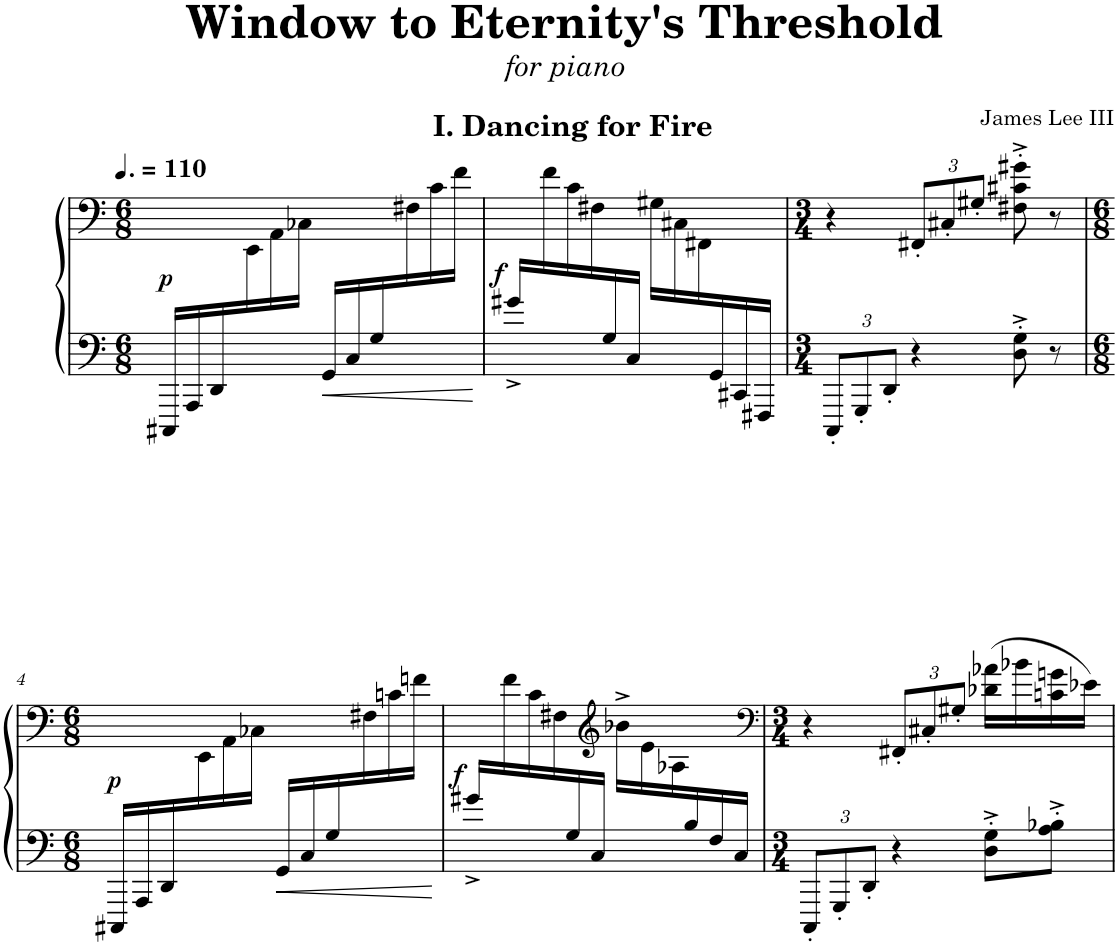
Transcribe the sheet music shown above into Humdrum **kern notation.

**kern	**kern	**dynam
*part1	*part1	*part1
*staff2	*staff1	*staff1/2
*I"Piano	*	*
*I'Pno.	*	*
*clefF4	*clefF4	*
*k[]	*k[]	*
*M6/8	*M6/8	*
*MM165	*MM165	*
=1	=1	=1
*	*^	*
!	!	!	!LO:DY:a=2
16CCC#X/LL	2.ryy	8.ryy	p
16AAA/	.	.	.
16DD/	.	.	.
8.ryy	.	16EE\	.
.	.	16AA\	.
.	.	16C-X\JJ	.
!	!	!	!LO:HP:b=2
16GG/LL	.	8.ryy	<
16C/	.	.	.
16G/	.	.	.
8.ryy	.	16F#X\	.
.	.	16c\	.
.	.	16f\JJ	.
*	*v	*v	*
.	.	[
=2	=2	=2
*	*^	*
!	!	!	!LO:DY:a=2
16g#X^/LL	2.ryy	16ryy	f
8.ryy	.	16f\	.
.	.	16c\	.
.	.	16F#X\	.
16G/	.	8ryy	.
16C/JJ	.	.	.
8.ryy	.	16G#X\LL	.
.	.	16C#X\	.
.	.	16FF#X\	.
16GG/	.	8.ryy	.
16CC#X/	.	.	.
16FFF#X/JJ	.	.	.
*	*v	*v	*
=3	=3	=3
*M3/4	*M3/4	*
*Xbrackettup	*	*
12CCC'/L	4r	.
12GGG'/	.	.
12DD'/J	.	.
*	*Xbrackettup	*
4r	12FF#X'/L	.
.	12C#X'/	.
.	12G#X'/J	.
8D\'^ 8G\'^	8F#X\'^ 8c#X\'^ 8g#X\'^	.
8r	8r	.
!!LO:LB:g=z
=4	=4	=4
*M6/8	*M6/8	*
*	*^	*
!	!	!	!LO:DY:a=2
16CCC#X/LL	2.ryy	8.ryy	p
16AAA/	.	.	.
16DD/	.	.	.
8.ryy	.	16EE\	.
.	.	16AA\	.
.	.	16C-X\JJ	.
!	!	!	!LO:HP:b=2
16GG/LL	.	8.ryy	<
16C/	.	.	.
16G/	.	.	.
8.ryy	.	16F#X\	.
.	.	16cn\	.
.	.	16fn\JJ	.
*	*v	*v	*
.	.	[
=5	=5	=5
*^	*	*
!	!	!	!LO:DY:b
16g#X^/LL	2.ryy	16ryy	f
8.ryy	.	16f\	.
.	.	16c\	.
.	.	16F#X\	.
16G/	.	8ryy	.
16C/JJ	.	.	.
*	*	*clefG2	*
8.ryy	.	16b-X^\LL	.
.	.	16e\	.
.	.	16A-X\	.
16B/	.	8.ryy	.
16F/	.	.	.
16C/JJ	.	.	.
*v	*v	*	*
=6	=6	=6
*	*clefF4	*
*M3/4	*M3/4	*
12CCC'/L	4r	.
12GGG'/	.	.
12DD'/J	.	.
4r	12FF#X'/L	.
.	12C#X'/	.
.	12G#X'/J	.
8D\'^ 8G\'^L	(16d-X\ 16a-X\LL	.
.	16b-X\	.
8A\'^ 8B-X\'^J	16cn\ 16gn\	.
.	16e-X\JJ)	.
=	=	=
*-	*-	*-
